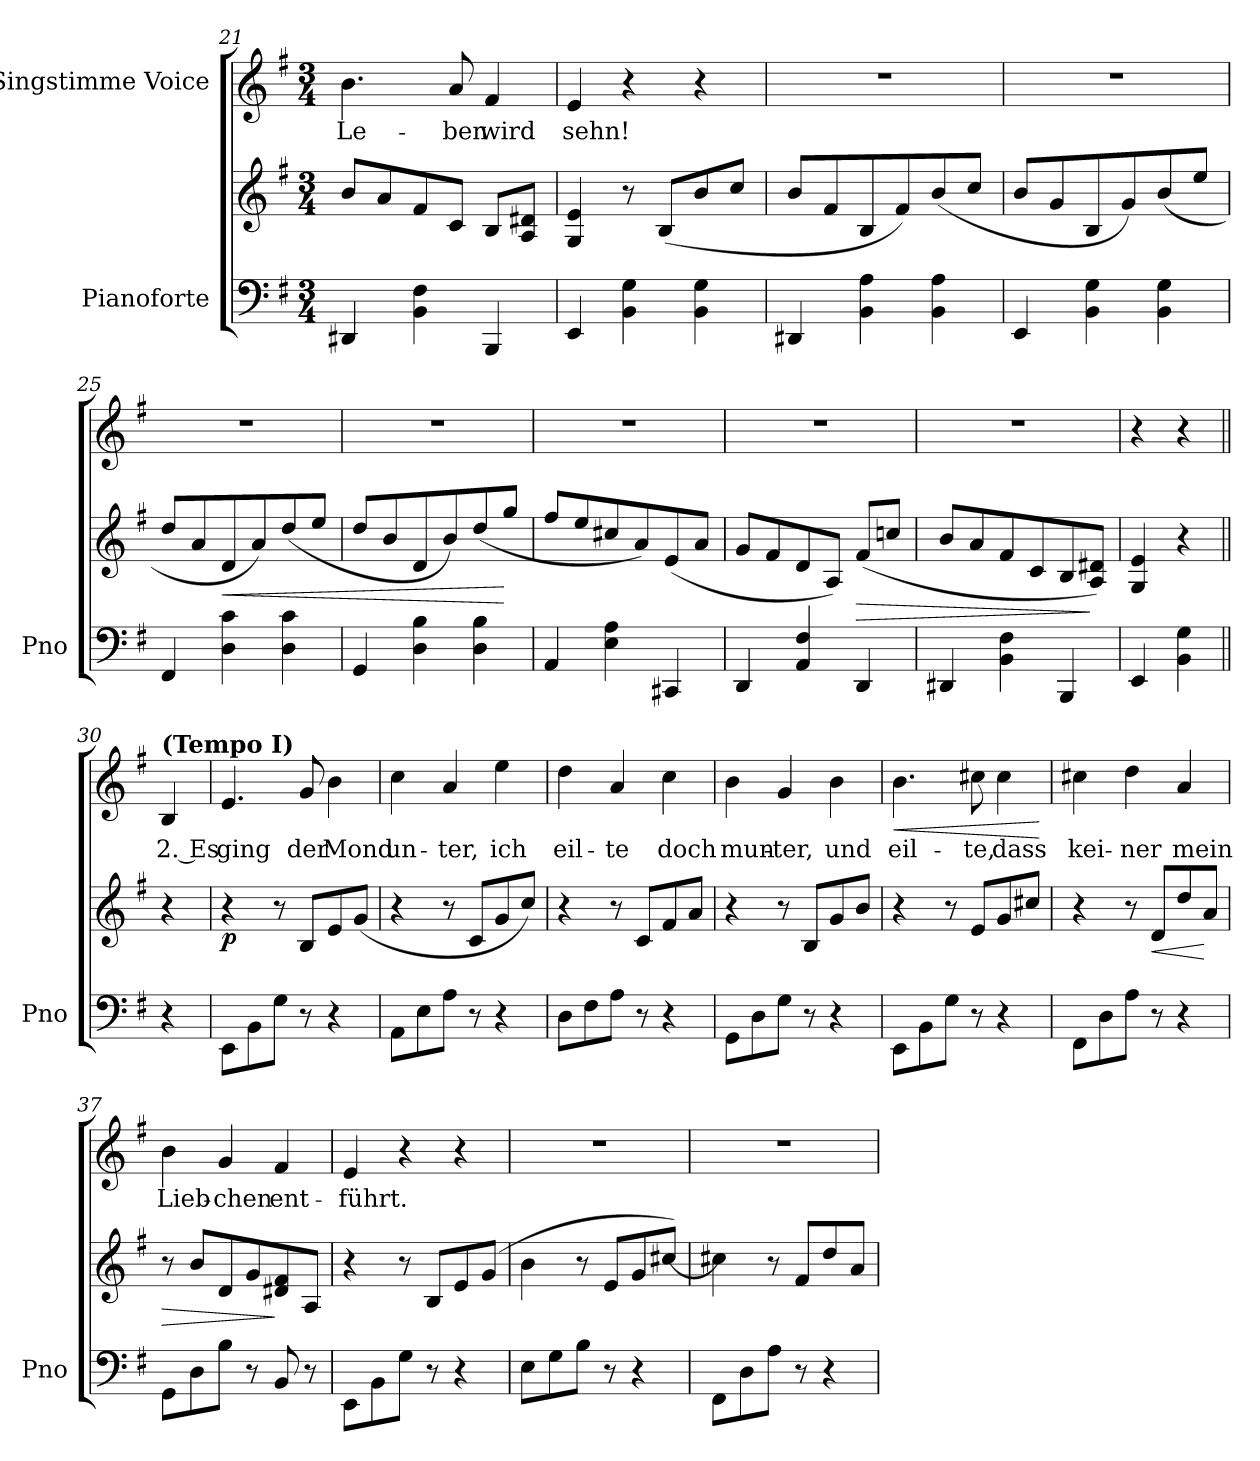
**kern	**kern	**dynam	**kern	**text	**dynam
*part2	*part2	*part2	*part1	*part1	*part1
*staff3	*staff2	*staff2/3	*staff1	*staff1	*staff1
*I"Pianoforte	*	*	*I"Singstimme Voice	*	*
*I'Pno	*	*	*	*	*
*clefF4	*clefG2	*	*clefG2	*	*
*k[f#]	*k[f#]	*	*k[f#]	*	*
*M3/4	*M3/4	*	*M3/4	*	*
=21	=21	=21	=21	=21	=21
4DD#X/	8b/L	.	4.b\	Le-	.
.	8a/	.	.	.	.
4BB\ 4F#\	8f#/	.	.	.	.
.	8c/J	.	8a/	-ben	.
4BBB/	8B/L	.	4f#/	wird	.
.	8A/ 8d#X/J	.	.	.	.
=22	=22	=22	=22	=22	=22
4EE/	4G/ 4e/	.	4e/	sehn!	.
4BB\ 4G\	8r	.	4r	.	.
.	(8B/L	.	.	.	.
4BB\ 4G\	8b/	.	4r	.	.
.	8cc/J	.	.	.	.
=23	=23	=23	=23	=23	=23
4DD#X/	8b/L	.	2.r	.	.
.	8f#/	.	.	.	.
4BB\ 4A\	8B/	.	.	.	.
.	8f#/)	.	.	.	.
4BB\ 4A\	(8b/	.	.	.	.
.	8cc/J	.	.	.	.
=24	=24	=24	=24	=24	=24
4EE/	8b/L	.	2.r	.	.
.	8g/	.	.	.	.
4BB\ 4G\	8B/	.	.	.	.
.	8g/)	.	.	.	.
4BB\ 4G\	(8b/	.	.	.	.
.	8ee/J	.	.	.	.
=25	=25	=25	=25	=25	=25
4FF#/	8dd/L	.	2.r	.	.
.	8a/	.	.	.	.
!	!	!LO:HP:b	!	!	!
4D\ 4c\	8d/	<	.	.	.
.	8a/)	.	.	.	.
4D\ 4c\	(8dd/	.	.	.	.
.	8ee/J	.	.	.	.
=26	=26	=26	=26	=26	=26
4GG/	8dd/L	.	2.r	.	.
.	8b/	.	.	.	.
4D\ 4B\	8d/	.	.	.	.
.	8b/)	.	.	.	.
4D\ 4B\	(8dd/	.	.	.	.
.	8gg/J	[	.	.	.
=27	=27	=27	=27	=27	=27
4AA/	8ff#/L	.	2.r	.	.
.	8ee/	.	.	.	.
4E\ 4A\	8cc#X/	.	.	.	.
.	8a/)	.	.	.	.
4CC#X/	(8e/	.	.	.	.
.	8a/J	.	.	.	.
=28	=28	=28	=28	=28	=28
4DD/	8g/L	.	2.r	.	.
.	8f#/	.	.	.	.
4AA/ 4F#/	8d/	.	.	.	.
.	8A/J)	.	.	.	.
!	!	!LO:HP:b	!	!	!
4DD/	(<8f#/L	>	.	.	.
.	8ccn/J	.	.	.	.
=29	=29	=29	=29	=29	=29
4DD#X/	8b/L	.	2.r	.	.
.	8a/	.	.	.	.
4BB\ 4F#\	8f#/	.	.	.	.
.	8c/	.	.	.	.
4BBB/	8B/	.	.	.	.
.	8A/ 8d#X/J)	]	.	.	.
=30	=30	=30	=30	=30	=30
4EE/	4G/ 4e/	.	4r	.	.
4BB\ 4G\	4r	.	4r	.	.
=30X1||	=30X1||	=30X1||	=30X1||	=30X1||	=30X1||
!	!	!	!LO:TX:a:B:t=(Tempo I)	!	!
4r	4r	.	4B/	2. Es	.
=31	=31	=31	=31	=31	=31
!	!	!LO:DY:b	!	!	!
(8EE\L	4r	p	4.e/	ging	.
8BB\	.	.	.	.	.
8G\J	8r	.	.	.	.
8r	8B/L	.	8g/	der	.
4r	8e/	.	4b\	Mond	.
.	(8g/J	.	.	.	.
=32	=32	=32	=32	=32	=32
(8AA\L	4r	.	4cc\	un-	.
8E\	.	.	.	.	.
8A\J	8r	.	4a/	-ter,	.
8r	8c/L	.	.	.	.
4r	8g/	.	4ee\	ich	.
.	8cc/J)	.	.	.	.
=33	=33	=33	=33	=33	=33
(8D\L	4r	.	4dd\	eil-	.
8F#\	.	.	.	.	.
8A\J	8r	.	4a/	-te	.
8r	8c/L	.	.	.	.
4r	8f#/	.	4cc\	doch	.
.	8a/J)	.	.	.	.
=34	=34	=34	=34	=34	=34
(8GG\L	4r	.	4b\	mun-	.
8D\	.	.	.	.	.
8G\J	8r	.	4g/	-ter,	.
8r	8B/L	.	.	.	.
4r	8g/	.	4b\	und	.
.	8b/J)	.	.	.	.
=35	=35	=35	=35	=35	=35
!	!	!	!	!	!LO:HP:b
(8EE\L	4r	.	4.b\	eil-	<
8BB\	.	.	.	.	.
8G\J	8r	.	.	.	.
8r	8e/L	.	8cc#X\	-te,	.
4r	8g/	.	4cc#\	dass	.
.	8cc#X/J)	.	.	.	.
.	.	.	.	.	[
=36	=36	=36	=36	=36	=36
(>8FF#\L	4r	.	4cc#X\	kei-	.
8D\	.	.	.	.	.
8A\J	8r	.	4dd\	-ner	.
!	!	!LO:HP:b	!	!	!
8r	8d/L	<	.	.	.
4r	8dd/	.	4a/	mein	.
.	8a/J)	[	.	.	.
=37	=37	=37	=37	=37	=37
!	!	!LO:HP:b	!	!	!
8GG\L	8r	>	4b\	Lieb-	.
8D\	8b/L	.	.	.	.
8B\J	8d/	.	4g/	-chen	.
8r	8g/	.	.	.	.
8BB/	8d#X/ 8f#/	]	4f#/	ent-	.
8r	8A/J)	.	.	.	.
=38	=38	=38	=38	=38	=38
(8EE\L	4r	.	4e/	-führt.	.
8BB\	.	.	.	.	.
8G\J	8r	.	4r	.	.
8r	8B/L	.	.	.	.
4r	8e/	.	4r	.	.
.	(8g/J	.	.	.	.
=39	=39	=39	=39	=39	=39
(8E\L	4b\	.	2.r	.	.
8G\	.	.	.	.	.
8B\J	8r	.	.	.	.
8r	8e/L	.	.	.	.
4r	8g/	.	.	.	.
.	[8cc#X/J)	.	.	.	.
=40	=40	=40	=40	=40	=40
8FF#\L	4cc#X\]	.	2.r	.	.
8D\	.	.	.	.	.
8A\J	8r	.	.	.	.
8r	8f#/L	.	.	.	.
4r	8dd/	.	.	.	.
.	8a/J)	.	.	.	.
=	=	=	=	=	=
*-	*-	*-	*-	*-	*-
